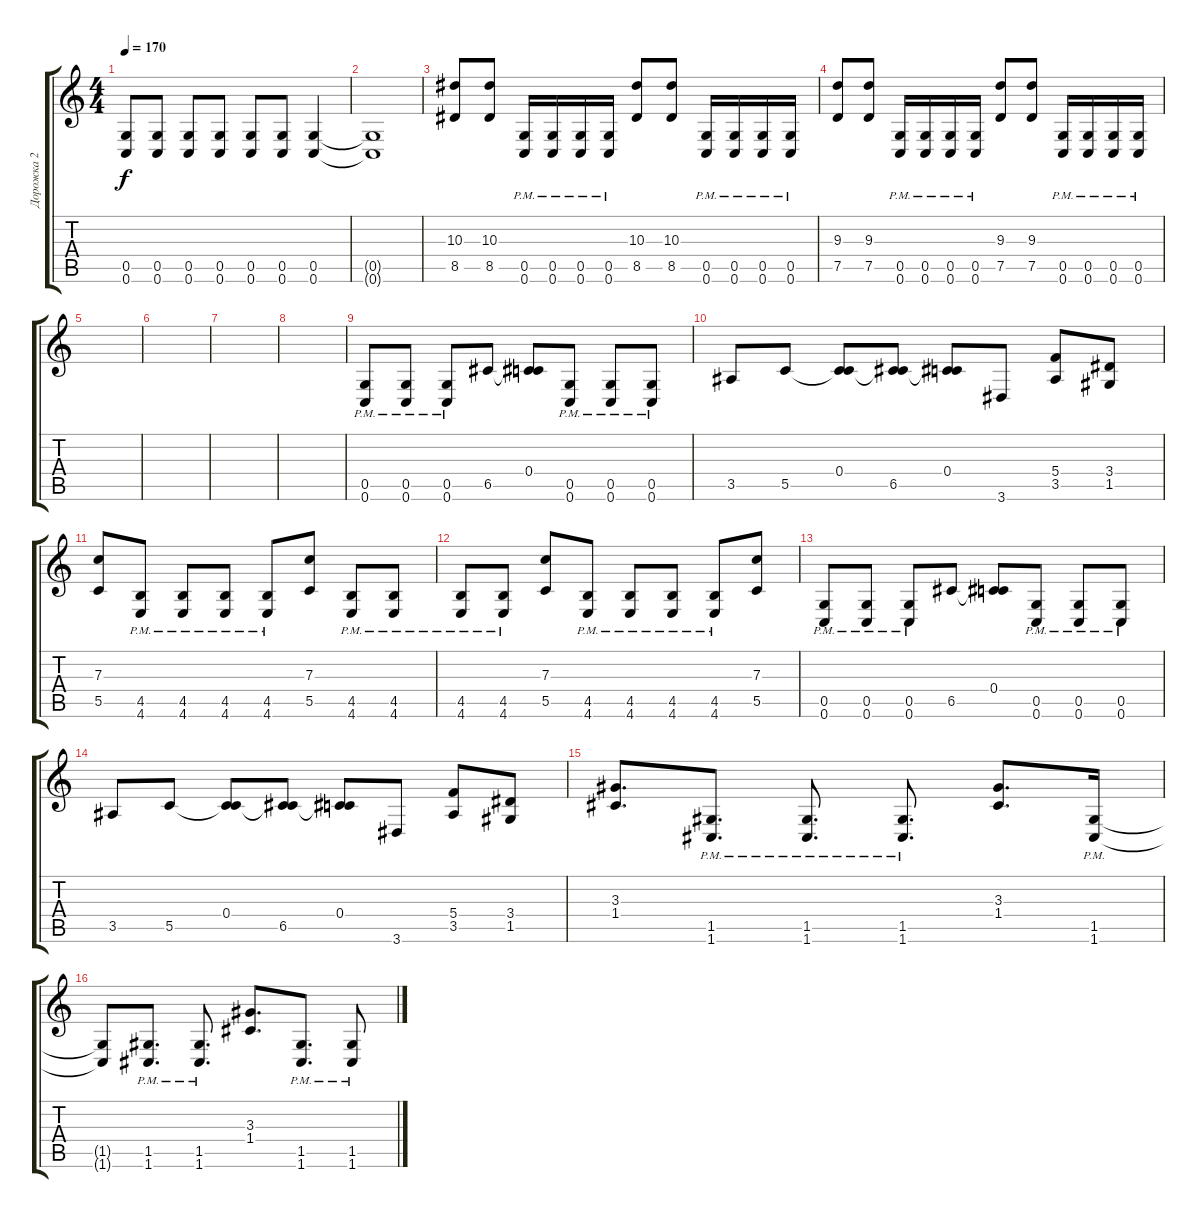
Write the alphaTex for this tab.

\track ("Дорожка 2" "Дорожка 2") {instrument distortionguitar}
\staff {score tabs}
\tuning (D4 A3 F3 C3 G2 C2) {hide}
\ts (4 4)
\tempo 170
\clef g2
\ks c
(0.5 0.6).8{dy f} (0.5 0.6).8 (0.5 0.6).8 (0.5 0.6).8 (0.5 0.6).8 (0.5 0.6).8 (0.5 0.6).4 |
(0.5{t} 0.6{t}).1 |
(10.3 8.5).8 (10.3 8.5).8 (0.5{pm} 0.6{pm}).16 (0.5{pm} 0.6{pm}).16 (0.5{pm} 0.6{pm}).16 (0.5{pm} 0.6{pm}).16 (10.3 8.5).8 (10.3 8.5).8 (0.5{pm} 0.6{pm}).16 (0.5{pm} 0.6{pm}).16 (0.5{pm} 0.6{pm}).16 (0.5{pm} 0.6{pm}).16 |
(9.3 7.5).8 (9.3 7.5).8 (0.5{pm} 0.6{pm}).16 (0.5{pm} 0.6{pm}).16 (0.5{pm} 0.6{pm}).16 (0.5{pm} 0.6{pm}).16 (9.3 7.5).8 (9.3 7.5).8 (0.5{pm} 0.6{pm}).16 (0.5{pm} 0.6{pm}).16 (0.5{pm} 0.6{pm}).16 (0.5{pm} 0.6{pm}).16 |
|
|
|
|
(0.5{pm} 0.6{pm}).8 (0.5{pm} 0.6{pm}).8 (0.5{pm} 0.6{pm}).8 6.5.8 (0.4 6.5{t}).8 (0.5{pm} 0.6{pm}).8 (0.5{pm} 0.6{pm}).8 (0.5{pm} 0.6{pm}).8 |
3.5.8 5.5.8 (0.4 5.5{t}).8 (0.4{t} 6.5).8 (0.4 6.5{t}).8 3.6.8 (5.4 3.5).8 (3.4 1.5).8 |
(7.3 5.5).8 (4.5{pm} 4.6{pm}).8 (4.5{pm} 4.6{pm}).8 (4.5{pm} 4.6{pm}).8 (4.5{pm} 4.6{pm}).8 (7.3 5.5).8 (4.5{pm} 4.6{pm}).8 (4.5{pm} 4.6{pm}).8 |
(4.5{pm} 4.6{pm}).8 (4.5{pm} 4.6{pm}).8 (7.3 5.5).8 (4.5{pm} 4.6{pm}).8 (4.5{pm} 4.6{pm}).8 (4.5{pm} 4.6{pm}).8 (4.5{pm} 4.6{pm}).8 (7.3 5.5).8 |
(0.5{pm} 0.6{pm}).8 (0.5{pm} 0.6{pm}).8 (0.5{pm} 0.6{pm}).8 6.5.8 (0.4 6.5{t}).8 (0.5{pm} 0.6{pm}).8 (0.5{pm} 0.6{pm}).8 (0.5{pm} 0.6{pm}).8 |
3.5.8 5.5.8 (0.4 5.5{t}).8 (0.4{t} 6.5).8 (0.4 6.5{t}).8 3.6.8 (5.4 3.5).8 (3.4 1.5).8 |
(3.3 1.4).8{d} (1.5{pm} 1.6{pm}).8{d} (1.5{pm} 1.6{pm}).8{d} (1.5{pm} 1.6{pm}).8{d} (3.3 1.4).8{d} (1.5{pm} 1.6{pm}).16 |
(1.5{t} 1.6{t}).8 (1.5{pm} 1.6{pm}).8{d} (1.5{pm} 1.6{pm}).8{d} (3.3 1.4).8{d} (1.5{pm} 1.6{pm}).8{d} (1.5{pm} 1.6{pm}).8
